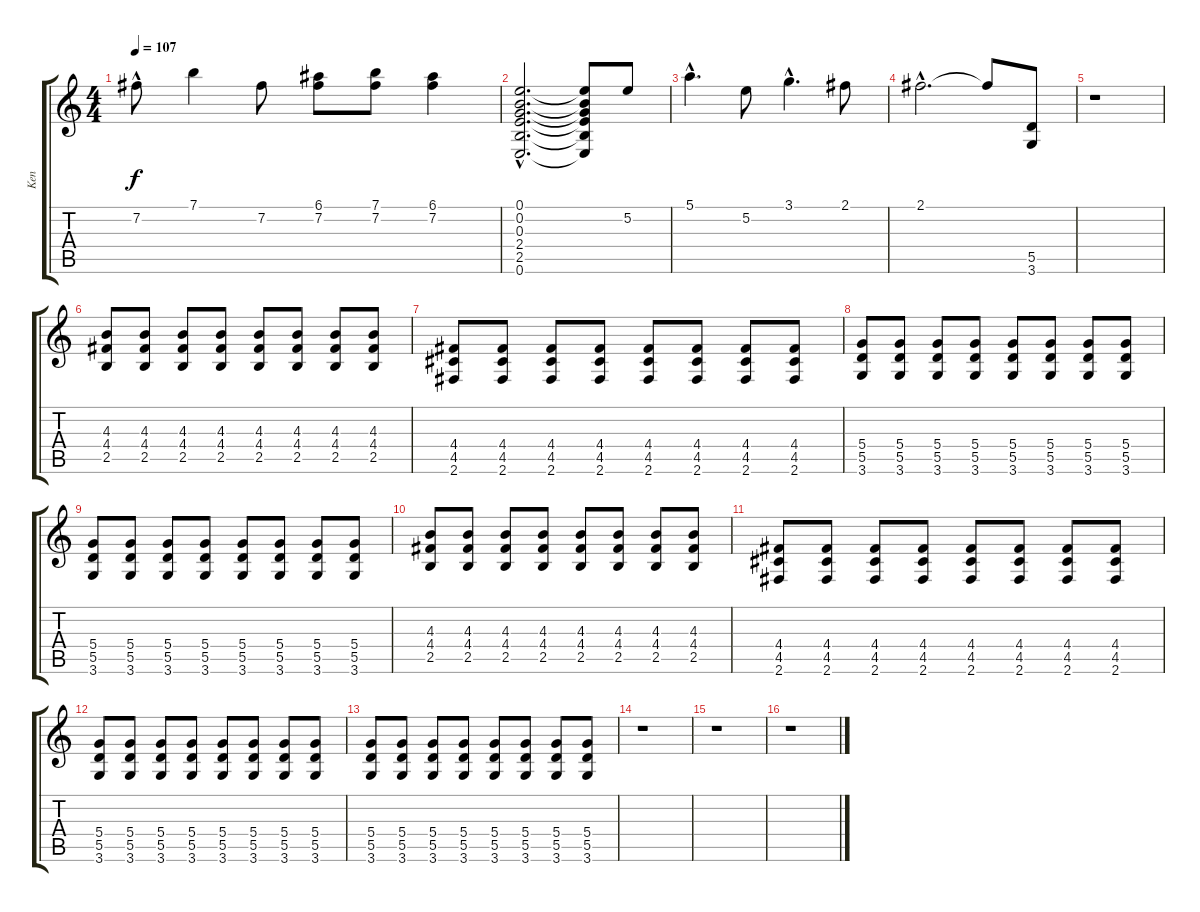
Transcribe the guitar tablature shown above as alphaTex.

\track ("Ken" "Ken") {instrument distortionguitar}
\staff {score tabs}
\tuning (E4 B3 G3 D3 A2 E2) {hide}
\ts (4 4)
\tempo 107
\clef g2
\ks c
7.2{hac}.8{dy f} 7.1.4 7.2.8 (6.1 7.2).8 (7.1 7.2).8 (6.1 7.2).4 |
(0.1{hac} 0.2{hac} 0.3{hac} 2.4{hac} 2.5{hac} 0.6{hac}).2{d} (0.1{t} 0.2{t} 0.3{t} 2.4{t} 2.5{t} 0.6{t}).8 5.2.8 |
5.1{hac}.4{d} 5.2.8 3.1{hac}.4{d} 2.1.8 |
2.1{hac}.2{d} 2.1{t}.8 (5.5 3.6).8 |
r.1 |
(4.3 4.4 2.5).8 (4.3 4.4 2.5).8 (4.3 4.4 2.5).8 (4.3 4.4 2.5).8 (4.3 4.4 2.5).8 (4.3 4.4 2.5).8 (4.3 4.4 2.5).8 (4.3 4.4 2.5).8 |
(4.4 4.5 2.6).8 (4.4 4.5 2.6).8 (4.4 4.5 2.6).8 (4.4 4.5 2.6).8 (4.4 4.5 2.6).8 (4.4 4.5 2.6).8 (4.4 4.5 2.6).8 (4.4 4.5 2.6).8 |
(5.4 5.5 3.6).8 (5.4 5.5 3.6).8 (5.4 5.5 3.6).8 (5.4 5.5 3.6).8 (5.4 5.5 3.6).8 (5.4 5.5 3.6).8 (5.4 5.5 3.6).8 (5.4 5.5 3.6).8 |
(5.4 5.5 3.6).8 (5.4 5.5 3.6).8 (5.4 5.5 3.6).8 (5.4 5.5 3.6).8 (5.4 5.5 3.6).8 (5.4 5.5 3.6).8 (5.4 5.5 3.6).8 (5.4 5.5 3.6).8 |
(4.3 4.4 2.5).8 (4.3 4.4 2.5).8 (4.3 4.4 2.5).8 (4.3 4.4 2.5).8 (4.3 4.4 2.5).8 (4.3 4.4 2.5).8 (4.3 4.4 2.5).8 (4.3 4.4 2.5).8 |
(4.4 4.5 2.6).8 (4.4 4.5 2.6).8 (4.4 4.5 2.6).8 (4.4 4.5 2.6).8 (4.4 4.5 2.6).8 (4.4 4.5 2.6).8 (4.4 4.5 2.6).8 (4.4 4.5 2.6).8 |
(5.4 5.5 3.6).8 (5.4 5.5 3.6).8 (5.4 5.5 3.6).8 (5.4 5.5 3.6).8 (5.4 5.5 3.6).8 (5.4 5.5 3.6).8 (5.4 5.5 3.6).8 (5.4 5.5 3.6).8 |
(5.4 5.5 3.6).8 (5.4 5.5 3.6).8 (5.4 5.5 3.6).8 (5.4 5.5 3.6).8 (5.4 5.5 3.6).8 (5.4 5.5 3.6).8 (5.4 5.5 3.6).8 (5.4 5.5 3.6).8 |
r.1 |
r.1 |
r.1
